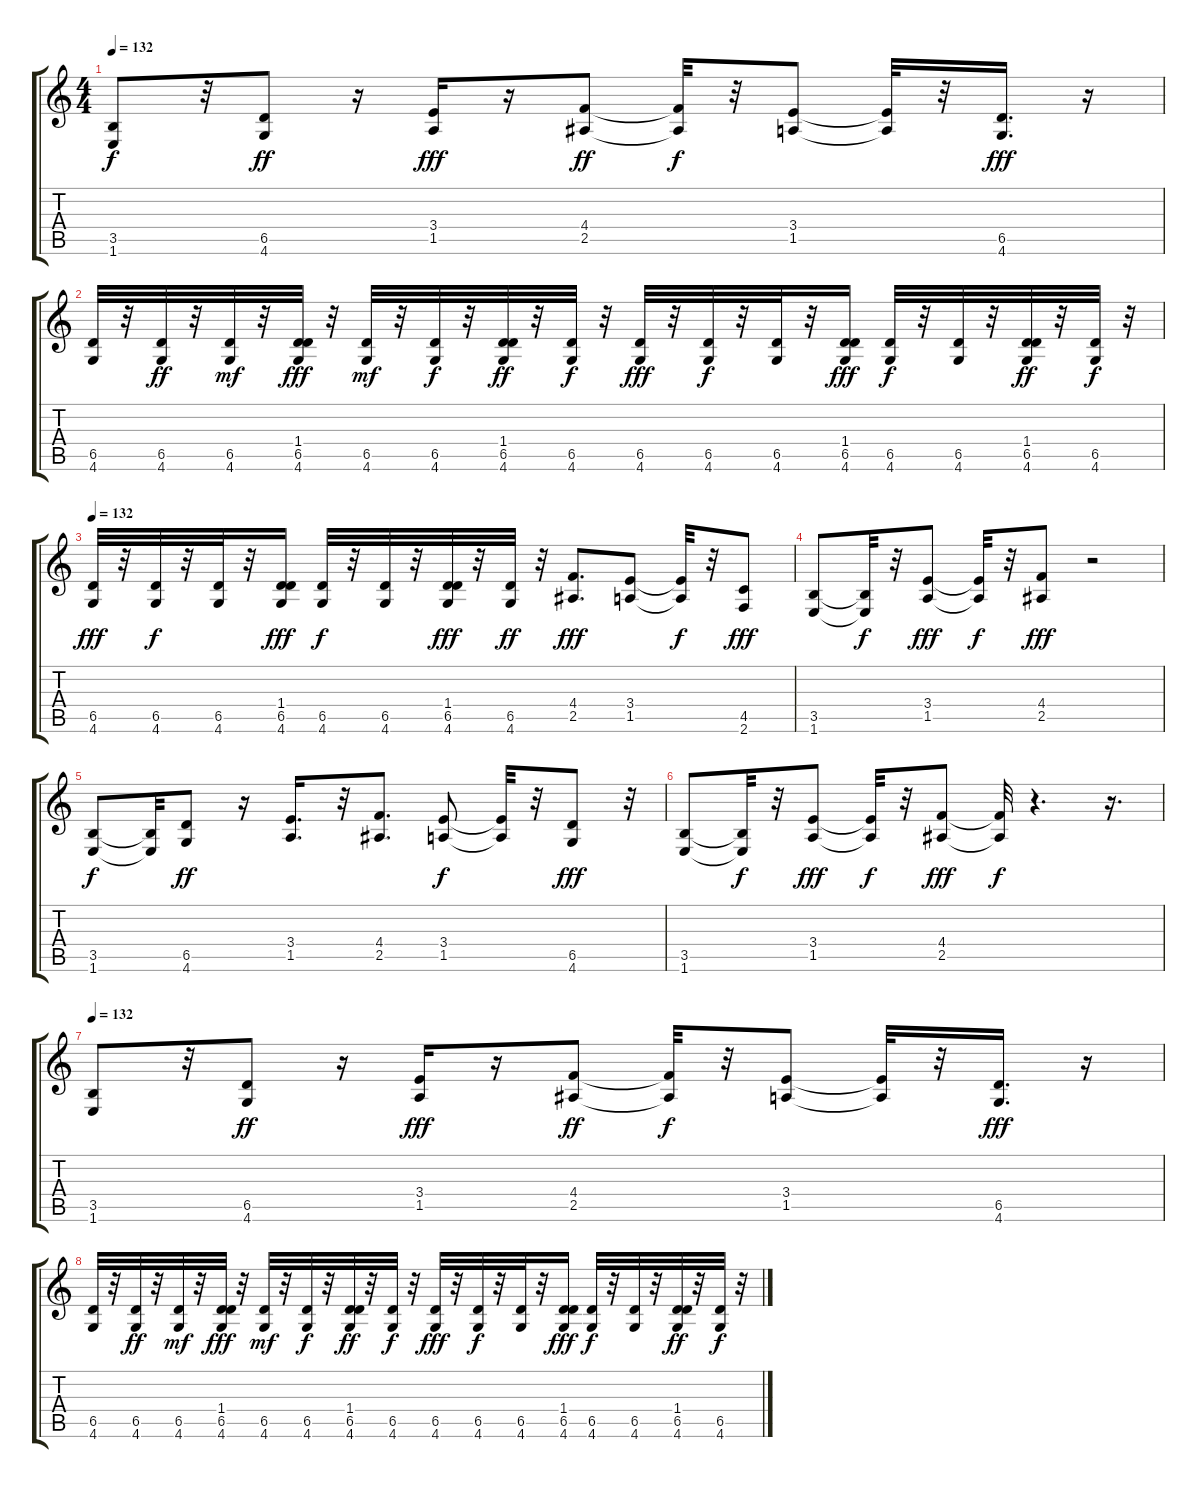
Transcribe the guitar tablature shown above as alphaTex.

\track "" {instrument electricguitarclean}
\staff {score tabs}
\tuning (Eb4 Bb3 Gb3 Db3 Ab2 Eb2) {hide}
\ts (4 4)
\tempo 132
\clef g2
\ks c
(3.5 1.6).8{dy f} r.32 (6.5 4.6).8{dy ff} r.16 (3.4 1.5).16{dy fff} r.16 (4.4 2.5).8{dy ff} (4.4{t} 2.5{t}).32{dy f} r.32 (3.4 1.5).8{volume 6 instrument distortionguitar} (3.4{t} 1.5{t}).32 r.32 (6.5 4.6).16{d dy fff} r.16 |
(6.5 4.6).32{volume 8 instrument distortionguitar} r.32 (6.5 4.6).32{dy ff} r.32 (6.5 4.6).32{dy mf} r.32 (1.4 6.5 4.6).32{dy fff} r.32 (6.5 4.6).32{dy mf} r.32 (6.5 4.6).32{dy f} r.32 (1.4 6.5 4.6).32{dy ff} r.32 (6.5 4.6).32{dy f} r.32 (6.5 4.6).32{dy fff} r.32 (6.5 4.6).32{dy f} r.32 (6.5 4.6).32 r.32 (1.4 6.5 4.6).16{dy fff} (6.5 4.6).32{dy f} r.32 (6.5 4.6).32 r.32 (1.4 6.5 4.6).32{dy ff} r.32 (6.5 4.6).32{dy f} r.32 |
\tempo 132
(6.5 4.6).32{dy fff} r.32 (6.5 4.6).32{dy f} r.32 (6.5 4.6).32 r.32 (1.4 6.5 4.6).16{dy fff} (6.5 4.6).32{dy f} r.32 (6.5 4.6).32 r.32 (1.4 6.5 4.6).32{dy fff} r.32 (6.5 4.6).32{dy ff} r.32 (4.4 2.5).8{d dy fff} (3.4 1.5).8 (3.4{t} 1.5{t}).32{dy f} r.32 (4.5 2.6).8{dy fff} |
(3.5 1.6).8{volume 8 instrument distortionguitar} (3.5{t} 1.6{t}).32{dy f} r.32 (3.4 1.5).8{dy fff} (3.4{t} 1.5{t}).32{dy f} r.32 (4.4 2.5).8{dy fff} r.2 |
(3.5 1.6).8{dy f volume 8 instrument distortionguitar} (3.5{t} 1.6{t}).32 (6.5 4.6).8{dy ff} r.16 (3.4 1.5).16{d} r.32 (4.4 2.5).8{d} (3.4 1.5).8{dy f} (3.4{t} 1.5{t}).32 r.32 (6.5 4.6).8{dy fff} r.32 |
(3.5 1.6).8 (3.5{t} 1.6{t}).32{dy f} r.32 (3.4 1.5).8{dy fff} (3.4{t} 1.5{t}).32{dy f} r.32 (4.4 2.5).8{dy fff} (4.4{t} 2.5{t}).32{dy f} r.4{d} r.16{d} |
\tempo 132
(3.5 1.6).8 r.32 (6.5 4.6).8{dy ff} r.16 (3.4 1.5).16{dy fff} r.16 (4.4 2.5).8{dy ff} (4.4{t} 2.5{t}).32{dy f} r.32 (3.4 1.5).8{volume 6 instrument distortionguitar} (3.4{t} 1.5{t}).32 r.32 (6.5 4.6).16{d dy fff} r.16 |
(6.5 4.6).32{volume 8 instrument distortionguitar} r.32 (6.5 4.6).32{dy ff} r.32 (6.5 4.6).32{dy mf} r.32 (1.4 6.5 4.6).32{dy fff} r.32 (6.5 4.6).32{dy mf} r.32 (6.5 4.6).32{dy f} r.32 (1.4 6.5 4.6).32{dy ff} r.32 (6.5 4.6).32{dy f} r.32 (6.5 4.6).32{dy fff} r.32 (6.5 4.6).32{dy f} r.32 (6.5 4.6).32 r.32 (1.4 6.5 4.6).16{dy fff} (6.5 4.6).32{dy f} r.32 (6.5 4.6).32 r.32 (1.4 6.5 4.6).32{dy ff} r.32 (6.5 4.6).32{dy f} r.32
